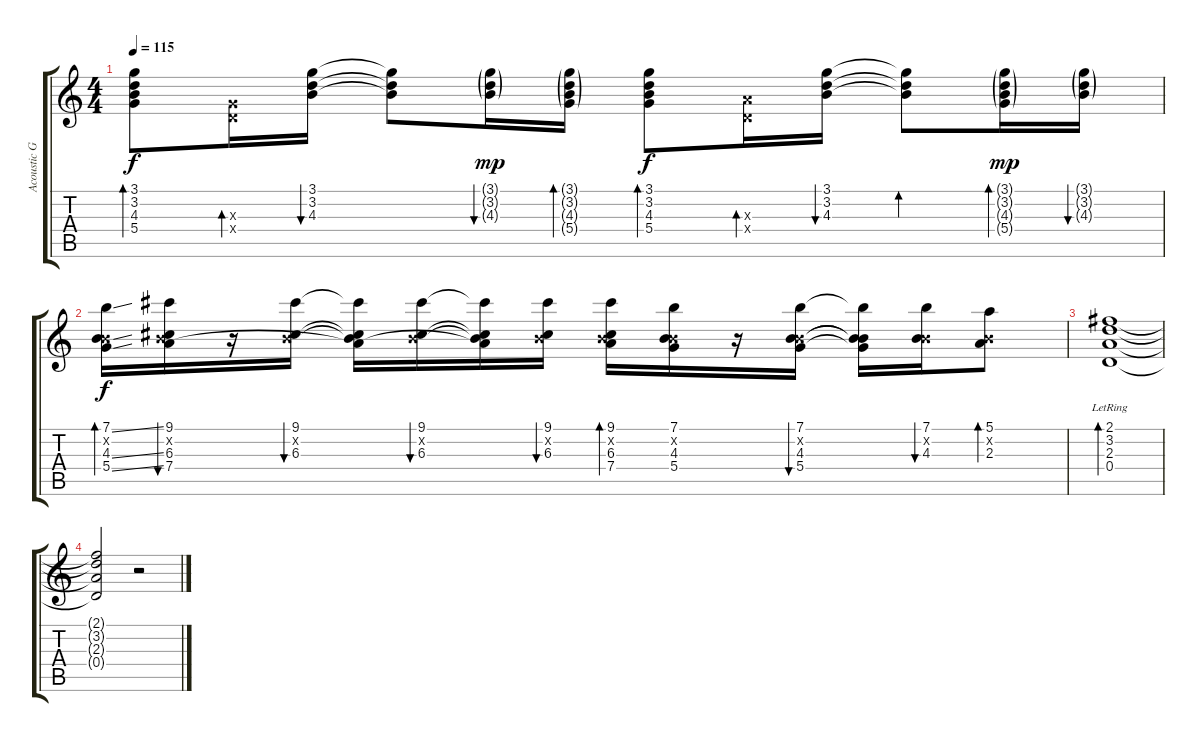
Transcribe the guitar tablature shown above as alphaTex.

\track ("Acoustic Guitar" "Acoustic G") {instrument acousticguitarsteel}
\staff {score tabs}
\tuning (E4 B3 G3 D3 A2 E2) {hide}
\ts (4 4)
\tempo 115
\clef g2
\ks c
(3.1 3.2 4.3 5.4).8{bd 60 dy f} (0.3{x} 0.4{x}).16{bd 60} (3.1 3.2 4.3).16{bu 60} (3.1{t} 3.2{t} 4.3{t}).8 (3.1{g} 3.2{g} 4.3{g}).16{bu 60 dy mp} (3.1{g} 3.2{g} 4.3{g} 5.4{g}).16{bd 60} (3.1 3.2 4.3 5.4).8{bd 60 dy f} (2.3{x} 0.4{x}).16{bd 60} (3.1 3.2 4.3).16{bu 60} (3.1{t} 3.2{t} 4.3{t}).8{bd 60} (3.1{g} 3.2{g} 4.3{g} 5.4{g}).16{bd 60 dy mp} (3.1{g} 3.2{g} 4.3{g}).16{bu 60} |
(7.1{ss} 0.2{x} 4.3{ss} 5.4{ss}).16{bd 60 dy f} (9.1 0.2{x} 6.3 7.4).16{bu 60} r.16 (9.1 0.2{x} 6.3).16{bu 60} (9.1{t} 0.2{t} 6.3{t} 7.4{t}).16 (9.1 0.2{x} 6.3).16{bu 60} (9.1{t} 0.2{t} 6.3{t} 7.4{t}).16 (9.1 0.2{x} 6.3).16{bu 60} (9.1 0.2{x} 6.3 7.4).16{bd 60} (7.1 0.2{x} 4.3 5.4).16 r.16 (7.1 0.2{x} 4.3 5.4).16{bu 60} (7.1{t} 0.2{t} 4.3{t} 5.4{t}).16 (7.1 0.2{x} 4.3).16{bu 60} (5.1 0.2{x} 2.3).8{bd 60} |
(2.1 3.2 2.3{lr} 0.4).1{bd 60} |
(2.1{t} 3.2{t} 2.3{t} 0.4{t}).2 r.2
